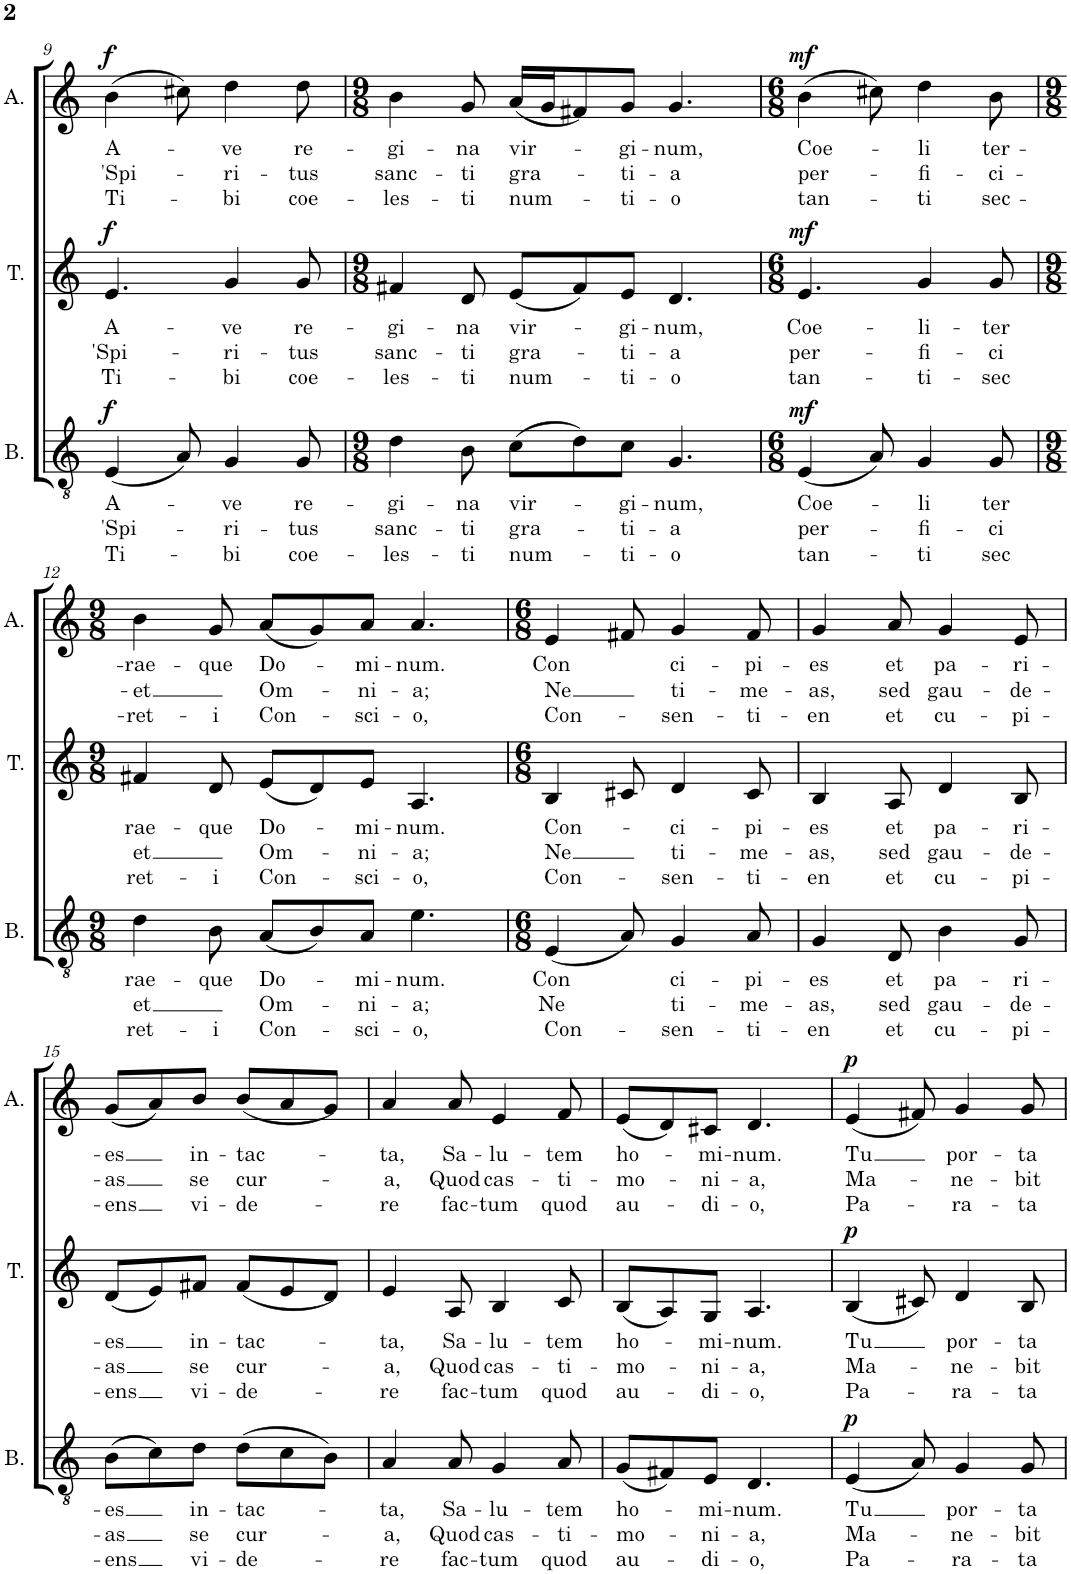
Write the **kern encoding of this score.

**kern	**text	**text	**text	**dynam	**kern	**text	**text	**text	**dynam	**kern	**text	**text	**text	**dynam
*part3	*part3	*part3	*part3	*part3	*part2	*part2	*part2	*part2	*part2	*part1	*part1	*part1	*part1	*part1
*staff3	*staff3	*staff3	*staff3	*staff3	*staff2	*staff2	*staff2	*staff2	*staff2	*staff1	*staff1	*staff1	*staff1	*staff1
*I"Bass	*	*	*	*	*I"Tenor	*	*	*	*	*I"Alto	*	*	*	*
*I'B.	*	*	*	*	*I'T.	*	*	*	*	*I'A.	*	*	*	*
!!LO:PB:g=z
*clefGv2	*	*	*	*	*clefG2	*	*	*	*	*clefG2	*	*	*	*
*k[]	*	*	*	*	*k[]	*	*	*	*	*k[]	*	*	*	*
*M6/8	*	*	*	*	*M6/8	*	*	*	*	*M6/8	*	*	*	*
=9	=9	=9	=9	=9	=9	=9	=9	=9	=9	=9	=9	=9	=9	=9
!	!LO:LY:b	!LO:LY:b	!LO:LY:b	!LO:DY:a	!	!LO:LY:b	!LO:LY:b	!LO:LY:b	!LO:DY:a	!	!LO:LY:b	!LO:LY:b	!LO:LY:b	!LO:DY:a
(4E/	A-	'Spi-	Ti-	f	4.e/	A-	'Spi-	Ti-	f	(4b\	A-	'Spi-	Ti-	f
8A/)	.	.	.	.	.	.	.	.	.	8cc#X\)	.	.	.	.
!	!LO:LY:b	!LO:LY:b	!LO:LY:b	!	!	!LO:LY:b	!LO:LY:b	!LO:LY:b	!	!	!LO:LY:b	!LO:LY:b	!LO:LY:b	!
4G/	-ve	-ri-	-bi	.	4g/	-ve	-ri-	-bi	.	4dd\	-ve	-ri-	-bi	.
!	!LO:LY:b	!LO:LY:b	!LO:LY:b	!	!	!LO:LY:b	!LO:LY:b	!LO:LY:b	!	!	!LO:LY:b	!LO:LY:b	!LO:LY:b	!
8G/	re-	-tus	coe-	.	8g/	re-	-tus	coe-	.	8dd\	re-	-tus	coe-	.
=10	=10	=10	=10	=10	=10	=10	=10	=10	=10	=10	=10	=10	=10	=10
*M9/8	*	*	*	*	*M9/8	*	*	*	*	*M9/8	*	*	*	*
!	!LO:LY:b	!LO:LY:b	!LO:LY:b	!	!	!LO:LY:b	!LO:LY:b	!LO:LY:b	!	!	!LO:LY:b	!LO:LY:b	!LO:LY:b	!
4d\	-gi-	sanc-	-les-	.	4f#X/	-gi-	sanc-	-les-	.	4b\	-gi-	sanc-	-les-	.
!	!LO:LY:b	!LO:LY:b	!LO:LY:b	!	!	!LO:LY:b	!LO:LY:b	!LO:LY:b	!	!	!LO:LY:b	!LO:LY:b	!LO:LY:b	!
8B\	-na	-ti	-ti	.	8d/	-na	-ti	-ti	.	8g/	-na	-ti	-ti	.
!	!LO:LY:b	!LO:LY:b	!LO:LY:b	!	!	!LO:LY:b	!LO:LY:b	!LO:LY:b	!	!	!LO:LY:b	!LO:LY:b	!LO:LY:b	!
(8c\L	vir-	gra-	num-	.	(8e/L	vir-	gra-	num-	.	(16a/LL	vir-	gra-	num-	.
.	.	.	.	.	.	.	.	.	.	16g/J)	.	.	.	.
8d\)	.	.	.	.	8f#/)	.	.	.	.	8f#X/	.	.	.	.
!	!LO:LY:b	!LO:LY:b	!LO:LY:b	!	!	!LO:LY:b	!LO:LY:b	!LO:LY:b	!	!	!LO:LY:b	!LO:LY:b	!LO:LY:b	!
8c\J	-gi-	-ti-	-ti-	.	8e/J	-gi-	-ti-	-ti-	.	8g/J	-gi-	-ti-	-ti-	.
!	!LO:LY:b	!LO:LY:b	!LO:LY:b	!	!	!LO:LY:b	!LO:LY:b	!LO:LY:b	!	!	!LO:LY:b	!LO:LY:b	!LO:LY:b	!
4.G/	-num,	-a	-o	.	4.d/	-num,	-a	-o	.	4.g/	-num,	-a	-o	.
=11	=11	=11	=11	=11	=11	=11	=11	=11	=11	=11	=11	=11	=11	=11
*M6/8	*	*	*	*	*M6/8	*	*	*	*	*M6/8	*	*	*	*
!	!LO:LY:b	!LO:LY:b	!LO:LY:b	!LO:DY:a	!	!LO:LY:b	!LO:LY:b	!LO:LY:b	!LO:DY:a	!	!LO:LY:b	!LO:LY:b	!LO:LY:b	!LO:DY:a
(4E/	Coe-	per-	tan-	mf	4.e/	Coe-	per-	tan-	mf	(4b\	Coe-	per-	tan-	mf
8A/)	.	.	.	.	.	.	.	.	.	8cc#X\)	.	.	.	.
!	!LO:LY:b	!LO:LY:b	!LO:LY:b	!	!	!LO:LY:b	!LO:LY:b	!LO:LY:b	!	!	!LO:LY:b	!LO:LY:b	!LO:LY:b	!
4G/	-li	-fi-	-ti	.	4g/	-li-	-fi-	-ti-	.	4dd\	-li	-fi-	-ti	.
!	!LO:LY:b	!LO:LY:b	!LO:LY:b	!	!	!LO:LY:b	!LO:LY:b	!LO:LY:b	!	!	!LO:LY:b	!LO:LY:b	!LO:LY:b	!
8G/	ter	-ci	sec	.	8g/	-ter	-ci	-sec	.	8b\	ter-	-ci-	sec-	.
!!LO:LB:g=z
=12	=12	=12	=12	=12	=12	=12	=12	=12	=12	=12	=12	=12	=12	=12
*M9/8	*	*	*	*	*M9/8	*	*	*	*	*M9/8	*	*	*	*
!	!LO:LY:b	!LO:LY:b	!LO:LY:b	!	!	!LO:LY:b	!LO:LY:b	!LO:LY:b	!	!	!LO:LY:b	!LO:LY:b	!LO:LY:b	!
4d\	-rae-	-et	-ret-	.	4f#X/	-rae-	-et	-ret-	.	4b\	-rae-	-et	-ret-	.
!	!LO:LY:b	!	!LO:LY:b	!	!	!LO:LY:b	!	!LO:LY:b	!	!	!LO:LY:b	!	!LO:LY:b	!
8B\	-que	.	-i	.	8d/	-que	.	-i	.	8g/	-que	.	-i	.
!	!LO:LY:b	!LO:LY:b	!LO:LY:b	!	!	!LO:LY:b	!LO:LY:b	!LO:LY:b	!	!	!LO:LY:b	!LO:LY:b	!LO:LY:b	!
(8A/L	Do-	Om-	Con-	.	(8e/L	Do-	Om-	Con-	.	(8a/L	Do-	Om-	Con-	.
8B/)	.	.	.	.	8d/)	.	.	.	.	8g/)	.	.	.	.
!	!LO:LY:b	!LO:LY:b	!LO:LY:b	!	!	!LO:LY:b	!LO:LY:b	!LO:LY:b	!	!	!LO:LY:b	!LO:LY:b	!LO:LY:b	!
8A/J	-mi-	-ni-	-sci-	.	8e/J	-mi-	-ni-	-sci-	.	8a/J	-mi-	-ni-	-sci-	.
!	!LO:LY:b	!LO:LY:b	!LO:LY:b	!	!	!LO:LY:b	!LO:LY:b	!LO:LY:b	!	!	!LO:LY:b	!LO:LY:b	!LO:LY:b	!
4.e\	-num.	-a;	-o,	.	4.A/	-num.	-a;	-o,	.	4.a/	-num.	-a;	-o,	.
=13	=13	=13	=13	=13	=13	=13	=13	=13	=13	=13	=13	=13	=13	=13
*M6/8	*	*	*	*	*M6/8	*	*	*	*	*M6/8	*	*	*	*
!	!LO:LY:b	!LO:LY:b	!LO:LY:b	!	!	!LO:LY:b	!LO:LY:b	!LO:LY:b	!	!	!LO:LY:b	!LO:LY:b	!LO:LY:b	!
(4E/	Con	Ne	Con-	.	4B/	Con-	Ne	Con-	.	4e/	Con	Ne	Con-	.
8A/)	.	.	.	.	8c#X/	.	.	.	.	8f#X/	.	.	.	.
!	!LO:LY:b	!LO:LY:b	!LO:LY:b	!	!	!LO:LY:b	!LO:LY:b	!LO:LY:b	!	!	!LO:LY:b	!LO:LY:b	!LO:LY:b	!
4G/	-ci-	ti-	-sen-	.	4d/	-ci-	ti-	-sen-	.	4g/	-ci-	ti-	-sen-	.
!	!LO:LY:b	!LO:LY:b	!LO:LY:b	!	!	!LO:LY:b	!LO:LY:b	!LO:LY:b	!	!	!LO:LY:b	!LO:LY:b	!LO:LY:b	!
8A/	-pi-	-me-	-ti-	.	8c#/	-pi-	-me-	-ti-	.	8f#/	-pi-	-me-	-ti-	.
=14	=14	=14	=14	=14	=14	=14	=14	=14	=14	=14	=14	=14	=14	=14
!	!LO:LY:b	!LO:LY:b	!LO:LY:b	!	!	!LO:LY:b	!LO:LY:b	!LO:LY:b	!	!	!LO:LY:b	!LO:LY:b	!LO:LY:b	!
4G/	-es	-as,	-en	.	4B/	-es	-as,	-en	.	4g/	-es	-as,	-en	.
!	!LO:LY:b	!LO:LY:b	!LO:LY:b	!	!	!LO:LY:b	!LO:LY:b	!LO:LY:b	!	!	!LO:LY:b	!LO:LY:b	!LO:LY:b	!
8D/	et	sed	et	.	8A/	et	sed	et	.	8a/	et	sed	et	.
!	!LO:LY:b	!LO:LY:b	!LO:LY:b	!	!	!LO:LY:b	!LO:LY:b	!LO:LY:b	!	!	!LO:LY:b	!LO:LY:b	!LO:LY:b	!
4B\	pa-	gau-	cu-	.	4d/	pa-	gau-	cu-	.	4g/	pa-	gau-	cu-	.
!	!LO:LY:b	!LO:LY:b	!LO:LY:b	!	!	!LO:LY:b	!LO:LY:b	!LO:LY:b	!	!	!LO:LY:b	!LO:LY:b	!LO:LY:b	!
8G/	-ri-	-de-	-pi-	.	8B/	-ri-	-de-	-pi-	.	8e/	-ri-	-de-	-pi-	.
!!LO:LB:g=z
=15	=15	=15	=15	=15	=15	=15	=15	=15	=15	=15	=15	=15	=15	=15
!	!LO:LY:b	!LO:LY:b	!LO:LY:b	!	!	!LO:LY:b	!LO:LY:b	!LO:LY:b	!	!	!LO:LY:b	!LO:LY:b	!LO:LY:b	!
(8B\L	-es	-as	-ens	.	(8d/L	-es	-as	-ens	.	(8g/L	-es	-as	-ens	.
8c\)	.	.	.	.	8e/)	.	.	.	.	8a/)	.	.	.	.
!	!LO:LY:b	!LO:LY:b	!LO:LY:b	!	!	!LO:LY:b	!LO:LY:b	!LO:LY:b	!	!	!LO:LY:b	!LO:LY:b	!LO:LY:b	!
8d\J	in-	se	vi-	.	8f#X/J	in-	se	vi-	.	8b/J	in-	se	vi-	.
!	!LO:LY:b	!LO:LY:b	!LO:LY:b	!	!	!LO:LY:b	!LO:LY:b	!LO:LY:b	!	!	!LO:LY:b	!LO:LY:b	!LO:LY:b	!
(8d\L	-tac-	cur-	-de-	.	(8f#/L	-tac-	cur-	-de-	.	(8b/L	-tac-	cur-	-de-	.
8c\)	.	.	.	.	8e/)	.	.	.	.	8a/)	.	.	.	.
8B\J	.	.	.	.	8d/J	.	.	.	.	8g/J	.	.	.	.
=16	=16	=16	=16	=16	=16	=16	=16	=16	=16	=16	=16	=16	=16	=16
!	!LO:LY:b	!LO:LY:b	!LO:LY:b	!	!	!LO:LY:b	!LO:LY:b	!LO:LY:b	!	!	!LO:LY:b	!LO:LY:b	!LO:LY:b	!
4A/	-ta,	-a,	-re	.	4e/	-ta,	-a,	-re	.	4a/	-ta,	-a,	-re	.
!	!LO:LY:b	!LO:LY:b	!LO:LY:b	!	!	!LO:LY:b	!LO:LY:b	!LO:LY:b	!	!	!LO:LY:b	!LO:LY:b	!LO:LY:b	!
8A/	Sa-	Quod	fac-	.	8A/	Sa-	Quod	fac-	.	8a/	Sa-	Quod	fac-	.
!	!LO:LY:b	!LO:LY:b	!LO:LY:b	!	!	!LO:LY:b	!LO:LY:b	!LO:LY:b	!	!	!LO:LY:b	!LO:LY:b	!LO:LY:b	!
4G/	-lu-	cas-	-tum	.	4B/	-lu-	cas-	-tum	.	4e/	-lu-	cas-	-tum	.
!	!LO:LY:b	!LO:LY:b	!LO:LY:b	!	!	!LO:LY:b	!LO:LY:b	!LO:LY:b	!	!	!LO:LY:b	!LO:LY:b	!LO:LY:b	!
8A/	-tem	-ti-	quod	.	8c/	-tem	-ti-	quod	.	8f/	-tem	-ti-	quod	.
=17	=17	=17	=17	=17	=17	=17	=17	=17	=17	=17	=17	=17	=17	=17
!	!LO:LY:b	!LO:LY:b	!LO:LY:b	!	!	!LO:LY:b	!LO:LY:b	!LO:LY:b	!	!	!LO:LY:b	!LO:LY:b	!LO:LY:b	!
(8G/L	ho-	-mo-	au-	.	(8B/L	ho-	-mo-	au-	.	(8e/L	ho-	-mo-	au-	.
8F#X/)	.	.	.	.	8A/)	.	.	.	.	8d/)	.	.	.	.
!	!LO:LY:b	!LO:LY:b	!LO:LY:b	!	!	!LO:LY:b	!LO:LY:b	!LO:LY:b	!	!	!LO:LY:b	!LO:LY:b	!LO:LY:b	!
8E/J	-mi-	-ni-	-di-	.	8G/J	-mi-	-ni-	-di-	.	8c#X/J	-mi-	-ni-	-di-	.
!	!LO:LY:b	!LO:LY:b	!LO:LY:b	!	!	!LO:LY:b	!LO:LY:b	!LO:LY:b	!	!	!LO:LY:b	!LO:LY:b	!LO:LY:b	!
4.D/	-num.	-a,	-o,	.	4.A/	-num.	-a,	-o,	.	4.d/	-num.	-a,	-o,	.
=18	=18	=18	=18	=18	=18	=18	=18	=18	=18	=18	=18	=18	=18	=18
!	!LO:LY:b	!LO:LY:b	!LO:LY:b	!LO:DY:a	!	!LO:LY:b	!LO:LY:b	!LO:LY:b	!LO:DY:a	!	!LO:LY:b	!LO:LY:b	!LO:LY:b	!LO:DY:a
(4E/	Tu	Ma-	Pa-	p	(4B/	Tu	Ma-	Pa-	p	(4e/	Tu	Ma-	Pa-	p
8A/)	.	.	.	.	8c#X/)	.	.	.	.	8f#X/)	.	.	.	.
!	!LO:LY:b	!LO:LY:b	!LO:LY:b	!	!	!LO:LY:b	!LO:LY:b	!LO:LY:b	!	!	!LO:LY:b	!LO:LY:b	!LO:LY:b	!
4G/	por-	-ne-	-ra-	.	4d/	por-	-ne-	-ra-	.	4g/	por-	-ne-	-ra-	.
!	!LO:LY:b	!LO:LY:b	!LO:LY:b	!	!	!LO:LY:b	!LO:LY:b	!LO:LY:b	!	!	!LO:LY:b	!LO:LY:b	!LO:LY:b	!
8G/	-ta	-bit	-ta	.	8B/	-ta	-bit	-ta	.	8g/	-ta	-bit	-ta	.
=	=	=	=	=	=	=	=	=	=	=	=	=	=	=
*-	*-	*-	*-	*-	*-	*-	*-	*-	*-	*-	*-	*-	*-	*-
